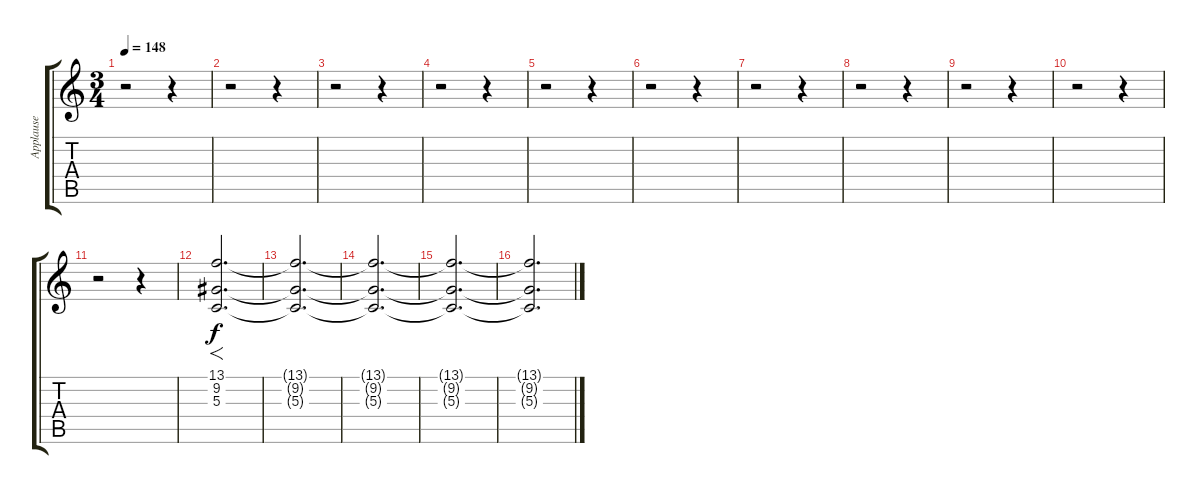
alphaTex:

\track ("Applause" "Applause") {instrument applause}
\staff {score tabs}
\tuning (E4 B3 G3 D3 A2 E2) {hide}
\ts (3 4)
\tempo 148
\clef g2
\ks c
r.2{dy f} r.4 |
r.2 r.4 |
r.2 r.4 |
r.2 r.4 |
r.2 r.4 |
r.2 r.4 |
r.2 r.4 |
r.2 r.4 |
r.2 r.4 |
r.2 r.4 |
r.2 r.4 |
(13.1 9.2 5.3).2{f d} |
(13.1{t} 9.2{t} 5.3{t}).2{d} |
(13.1{t} 9.2{t} 5.3{t}).2{d} |
(13.1{t} 9.2{t} 5.3{t}).2{d} |
(13.1{t} 9.2{t} 5.3{t}).2{d volume 0}
